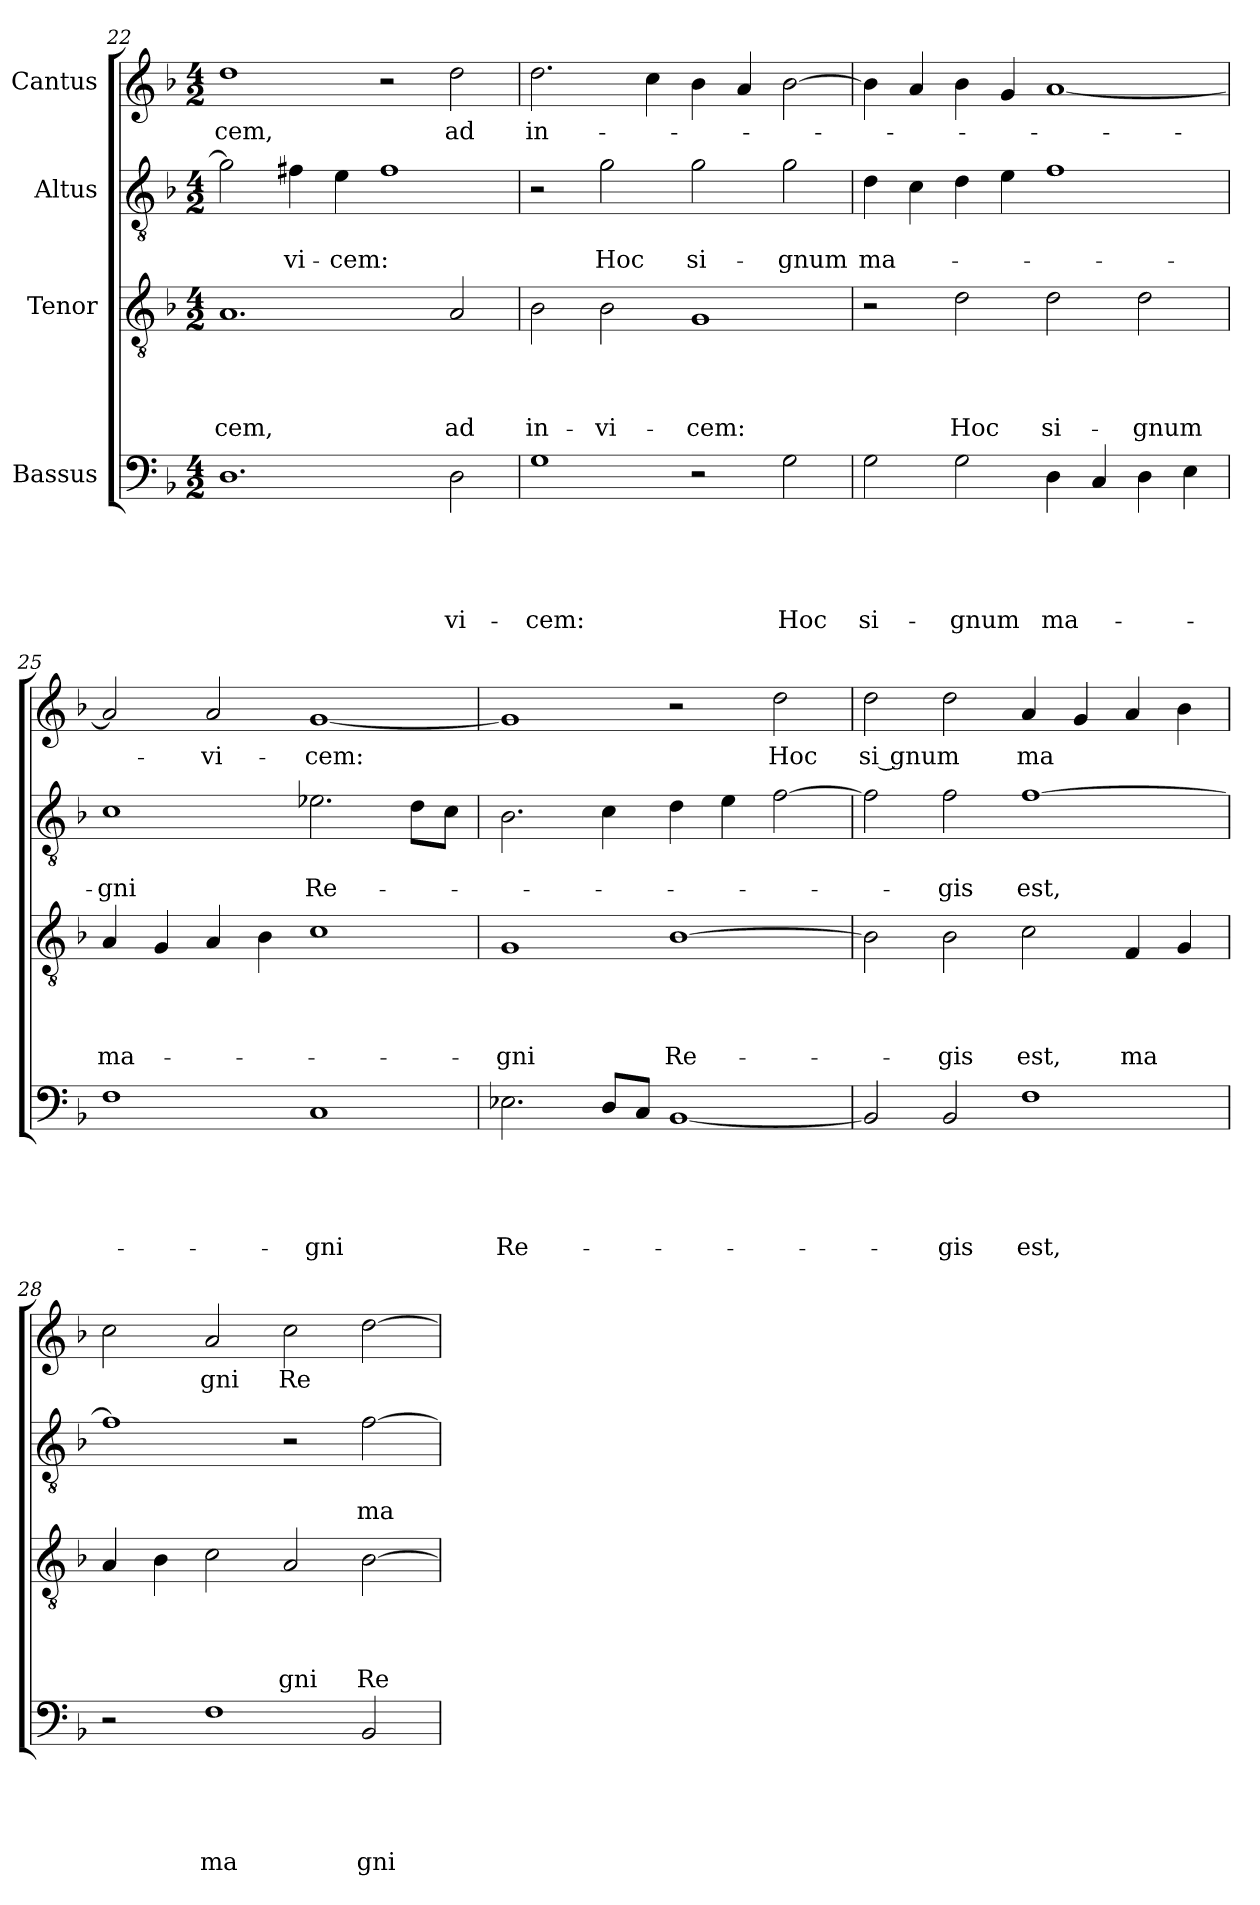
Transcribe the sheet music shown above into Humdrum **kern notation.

**kern	**text	**text	**text	**text	**text	**kern	**text	**text	**text	**text	**kern	**text	**text	**kern	**text
*part4	*part4	*part4	*part4	*part4	*part4	*part3	*part3	*part3	*part3	*part3	*part2	*part2	*part2	*part1	*part1
*staff4	*staff4	*staff4	*staff4	*staff4	*staff4	*staff3	*staff3	*staff3	*staff3	*staff3	*staff2	*staff2	*staff2	*staff1	*staff1
*I"Bassus	*	*	*	*	*	*I"Tenor	*	*	*	*	*I"Altus	*	*	*I"Cantus	*
*clefF4	*	*	*	*	*	*clefGv2	*	*	*	*	*clefGv2	*	*	*clefG2	*
*ITrd-3c-5	*	*	*	*	*	*	*	*	*	*	*ITrd-3c-5	*	*	*ITrd-3c-5	*
*k[b-e-]	*	*	*	*	*	*k[b-]	*	*	*	*	*k[b-e-]	*	*	*k[b-e-]	*
*B-:	*	*	*	*	*	*F:	*	*	*	*	*B-:	*	*	*B-:	*
*M4/2	*	*	*	*	*	*M4/2	*	*	*	*	*M4/2	*	*	*M4/2	*
=22	=22	=22	=22	=22	=22	=22	=22	=22	=22	=22	=22	=22	=22	=22	=22
!	!	!	!	!	!	!	!	!	!	!LO:LY:b	!	!	!	!	!LO:LY:b
1.G	.	.	.	.	.	1.A	.	.	.	-cem,	2cc\]	.	.	1gg	-cem,
!	!	!	!	!	!	!	!	!	!	!	!	!	!LO:LY:b	!	!
.	.	.	.	.	.	.	.	.	.	.	4bn\	.	-vi-	.	.
!	!	!	!	!	!	!	!	!	!	!	!	!	!LO:LY:b	!	!
.	.	.	.	.	.	.	.	.	.	.	4a\	.	-cem:	.	.
.	.	.	.	.	.	.	.	.	.	.	1b	.	.	2r	.
!	!	!	!	!	!LO:LY:b	!	!	!	!	!LO:LY:b	!	!	!	!	!LO:LY:b
2G\	.	.	.	.	-vi-	2A/	.	.	.	ad	.	.	.	2gg\	ad
=23	=23	=23	=23	=23	=23	=23	=23	=23	=23	=23	=23	=23	=23	=23	=23
!	!	!	!	!	!LO:LY:b	!	!	!	!	!LO:LY:b	!	!	!	!	!LO:LY:b
1c	.	.	.	.	-cem:	2B-\	.	.	.	in-	2r	.	.	2.gg\	in-
!	!	!	!	!	!	!	!	!	!	!LO:LY:b	!	!	!LO:LY:b	!	!
.	.	.	.	.	.	2B-\	.	.	.	-vi-	2cc\	.	Hoc	.	.
.	.	.	.	.	.	.	.	.	.	.	.	.	.	4ff\	.
!	!	!	!	!	!	!	!	!	!	!LO:LY:b	!	!	!LO:LY:b	!	!
2r	.	.	.	.	.	1G	.	.	.	-cem:	2cc\	.	si-	4ee-\	.
.	.	.	.	.	.	.	.	.	.	.	.	.	.	4dd/	.
!	!	!	!	!	!LO:LY:b	!	!	!	!	!	!	!	!LO:LY:b	!	!
2c\	.	.	.	.	Hoc	.	.	.	.	.	2cc\	.	-gnum	[>2ee-\	.
=24	=24	=24	=24	=24	=24	=24	=24	=24	=24	=24	=24	=24	=24	=24	=24
!	!	!	!	!	!LO:LY:b	!	!	!	!	!	!	!	!LO:LY:b	!	!
2c\	.	.	.	.	si-	2r	.	.	.	.	4g\	.	ma-	4ee-\]	.
.	.	.	.	.	.	.	.	.	.	.	4f\	.	.	4dd/	.
!	!	!	!	!	!LO:LY:b	!	!	!	!	!LO:LY:b	!	!	!	!	!
2c\	.	.	.	.	-gnum	2d\	.	.	.	Hoc	4g\	.	.	4ee-\	.
.	.	.	.	.	.	.	.	.	.	.	4a\	.	.	4cc/	.
!	!	!	!	!	!LO:LY:b	!	!	!	!	!LO:LY:b	!	!	!	!	!
4G\	.	.	.	.	ma-	2d\	.	.	.	si-	1b-	.	.	[<1dd	.
4F/	.	.	.	.	.	.	.	.	.	.	.	.	.	.	.
!	!	!	!	!	!	!	!	!	!	!LO:LY:b	!	!	!	!	!
4G\	.	.	.	.	.	2d\	.	.	.	-gnum	.	.	.	.	.
4A\	.	.	.	.	.	.	.	.	.	.	.	.	.	.	.
=25	=25	=25	=25	=25	=25	=25	=25	=25	=25	=25	=25	=25	=25	=25	=25
!	!	!	!	!	!	!	!	!	!	!LO:LY:b	!	!	!LO:LY:b	!	!
1B-	.	.	.	.	.	4A/	.	.	.	ma-	1f	.	-gni	2dd/]	.
.	.	.	.	.	.	4G/	.	.	.	.	.	.	.	.	.
!	!	!	!	!	!	!	!	!	!	!	!	!	!	!	!LO:LY:b
.	.	.	.	.	.	4A/	.	.	.	.	.	.	.	2dd/	-vi-
.	.	.	.	.	.	4B-\	.	.	.	.	.	.	.	.	.
!	!	!	!	!	!LO:LY:b	!	!	!	!	!	!	!	!LO:LY:b	!	!LO:LY:b
1F	.	.	.	.	-gni	1c	.	.	.	.	2.a-X\	.	Re-	[<1cc	-cem:
.	.	.	.	.	.	.	.	.	.	.	8g\L	.	.	.	.
.	.	.	.	.	.	.	.	.	.	.	8f\J	.	.	.	.
=26	=26	=26	=26	=26	=26	=26	=26	=26	=26	=26	=26	=26	=26	=26	=26
!	!	!	!	!	!LO:LY:b	!	!	!	!	!LO:LY:b	!	!	!	!	!
2.A-X\	.	.	.	.	Re-	1G	.	.	.	-gni	2.e-\	.	.	1cc]	.
8G/L	.	.	.	.	.	.	.	.	.	.	4f\	.	.	.	.
8F/J	.	.	.	.	.	.	.	.	.	.	.	.	.	.	.
!	!	!	!	!	!	!	!	!	!	!LO:LY:b	!	!	!	!	!
[<1E-	.	.	.	.	.	[<1B-	.	.	.	Re-	4g\	.	.	2r	.
.	.	.	.	.	.	.	.	.	.	.	4a\	.	.	.	.
!	!	!	!	!	!	!	!	!	!	!	!	!	!	!	!LO:LY:b
.	.	.	.	.	.	.	.	.	.	.	[<2b-\	.	.	2gg\	Hoc
!!LO:LB:g=z
=27	=27	=27	=27	=27	=27	=27	=27	=27	=27	=27	=27	=27	=27	=27	=27
!	!	!	!	!	!	!	!	!	!	!	!	!	!	!	!LO:LY:b
2E-/]	.	.	.	.	.	2B-\]	.	.	.	.	2b-\]	.	.	2gg\	si gnum
!	!	!	!	!	!LO:LY:b	!	!	!	!	!LO:LY:b	!	!	!LO:LY:b	!	!
2E-/	.	.	.	.	-gis	2B-\	.	.	.	-gis	2b-\	.	-gis	2gg\	.
!	!	!	!	!	!LO:LY:b	!	!	!	!	!LO:LY:b	!	!	!LO:LY:b	!	!LO:LY:b
1B-	.	.	.	.	est,	2c\	.	.	.	est,	[>1b-	.	est,	4dd/	ma
.	.	.	.	.	.	.	.	.	.	.	.	.	.	4cc/	.
!	!	!	!	!	!	!	!	!	!	!LO:LY:b	!	!	!	!	!
.	.	.	.	.	.	4F/	.	.	.	ma	.	.	.	4dd/	.
.	.	.	.	.	.	4G/	.	.	.	.	.	.	.	4ee-\	.
=28	=28	=28	=28	=28	=28	=28	=28	=28	=28	=28	=28	=28	=28	=28	=28
2r	.	.	.	.	.	4A/	.	.	.	.	1b-]	.	.	2ff\	.
.	.	.	.	.	.	4B-\	.	.	.	.	.	.	.	.	.
!	!	!	!	!	!LO:LY:b	!	!	!	!	!	!	!	!	!	!LO:LY:b
1B-	.	.	.	.	ma	2c\	.	.	.	.	.	.	.	2dd/	gni
!	!	!	!	!	!	!	!	!	!	!LO:LY:b	!	!	!	!	!LO:LY:b
.	.	.	.	.	.	2A/	.	.	.	gni	2r	.	.	2ff\	Re
!	!	!	!	!	!LO:LY:b	!	!	!	!	!LO:LY:b	!	!	!LO:LY:b	!	!
2E-/	.	.	.	.	gni	[>2B-\	.	.	.	Re	[>2b-\	.	ma	[>2gg\	.
=	=	=	=	=	=	=	=	=	=	=	=	=	=	=	=
*-	*-	*-	*-	*-	*-	*-	*-	*-	*-	*-	*-	*-	*-	*-	*-
